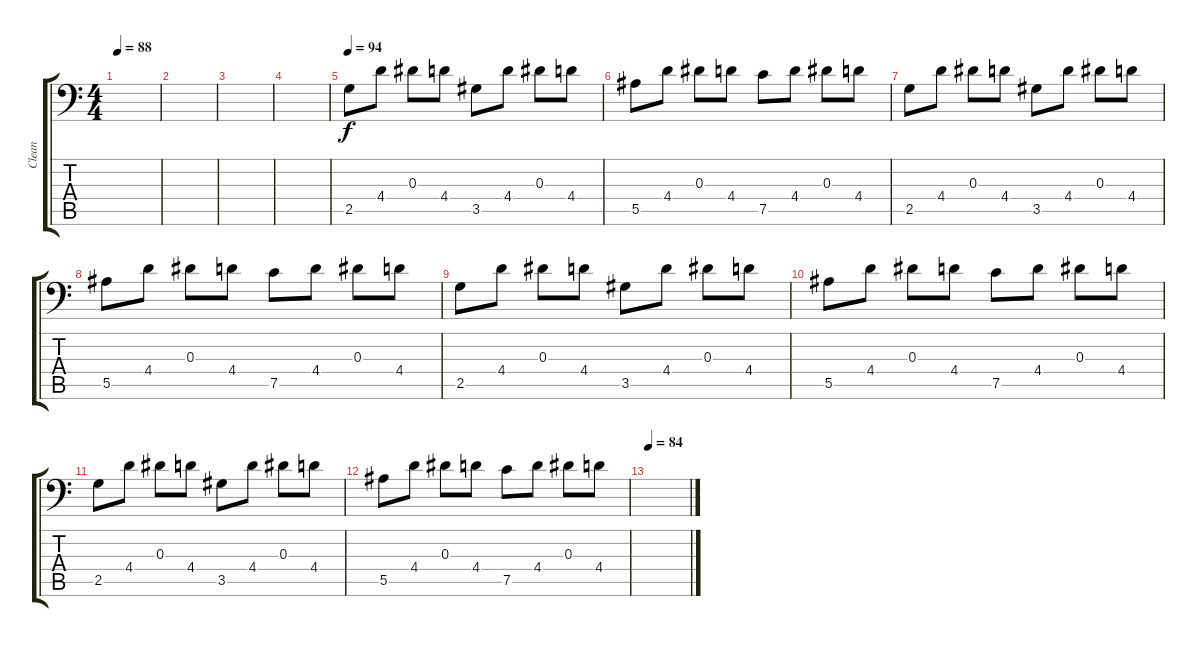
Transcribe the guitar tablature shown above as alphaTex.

\track ("Clean" "Clean") {instrument electricguitarclean}
\staff {score tabs}
\tuning (C4 G3 Eb3 Bb2 F2 Bb1) {hide}
\ts (4 4)
\tempo 88
\clef f4
\ks c
|
|
|
|
\tempo 94
2.5.8 4.4.8 0.3.8 4.4.8 3.5.8 4.4.8 0.3.8 4.4.8 |
5.5.8 4.4.8 0.3.8 4.4.8 7.5.8 4.4.8 0.3.8 4.4.8 |
2.5.8 4.4.8 0.3.8 4.4.8 3.5.8 4.4.8 0.3.8 4.4.8 |
5.5.8 4.4.8 0.3.8 4.4.8 7.5.8 4.4.8 0.3.8 4.4.8 |
2.5.8 4.4.8 0.3.8 4.4.8 3.5.8 4.4.8 0.3.8 4.4.8 |
5.5.8 4.4.8 0.3.8 4.4.8 7.5.8 4.4.8 0.3.8 4.4.8 |
2.5.8 4.4.8 0.3.8 4.4.8 3.5.8 4.4.8 0.3.8 4.4.8 |
5.5.8 4.4.8 0.3.8 4.4.8 7.5.8 4.4.8 0.3.8 4.4.8 |
\tempo 84
